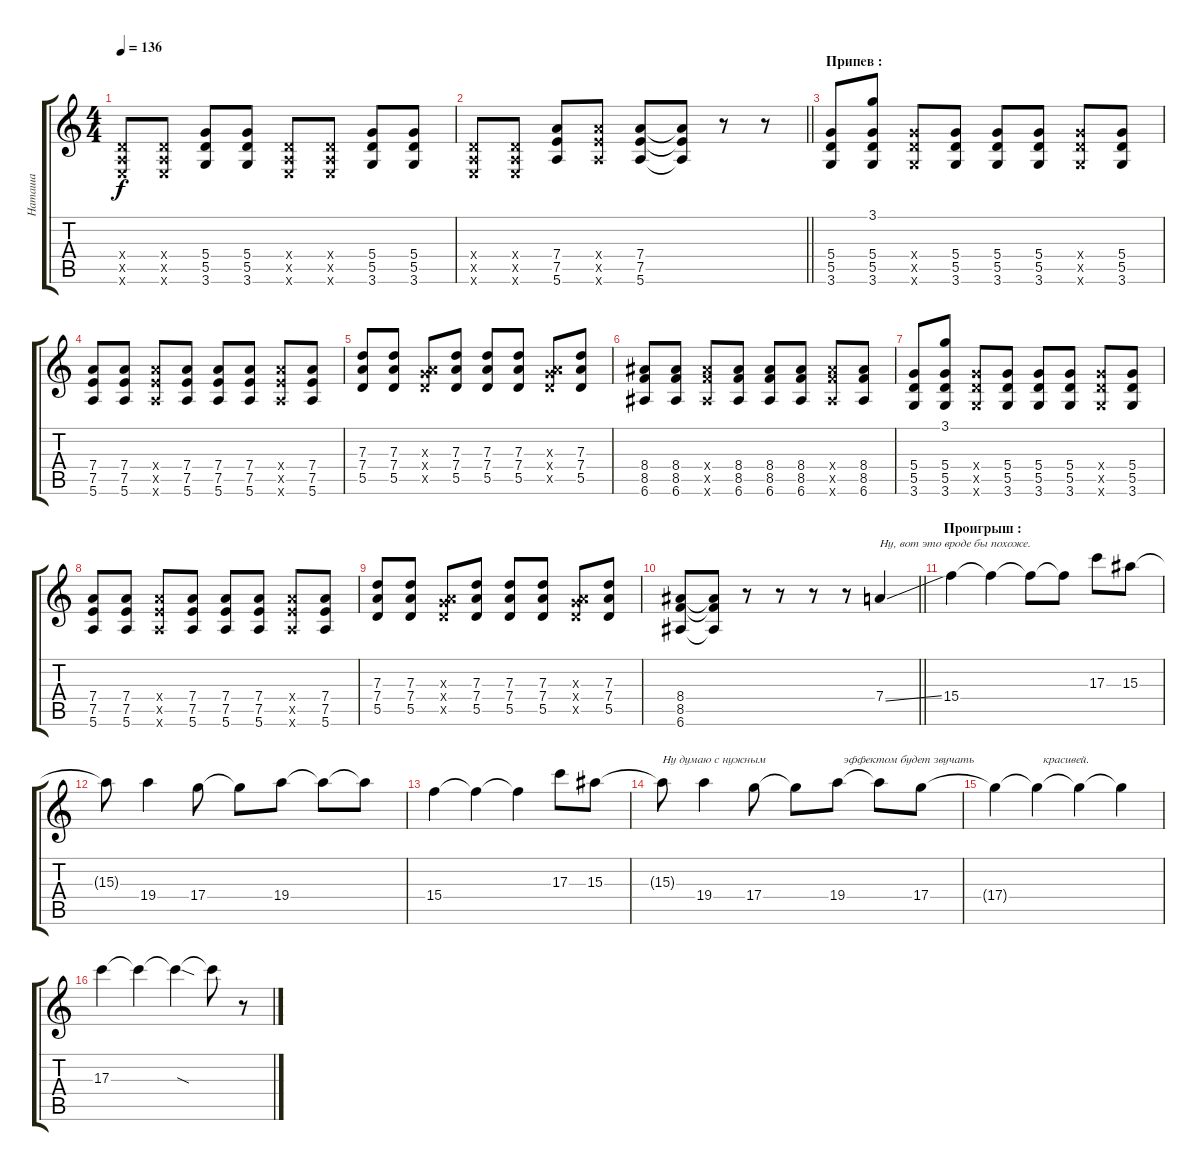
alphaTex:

\track ("Наташа" "Наташа") {instrument overdrivenguitar}
\staff {score tabs}
\tuning (E4 B3 G3 D3 A2 E2) {hide}
\ts (4 4)
\tempo 136
\clef g2
\ks c
(0.4{x} 0.5{x} 0.6{x}).8{dy f} (0.4{x} 0.5{x} 0.6{x}).8 (5.4 5.5 3.6).8 (5.4 5.5 3.6).8 (0.4{x} 0.5{x} 0.6{x}).8 (0.4{x} 0.5{x} 0.6{x}).8 (5.4 5.5 3.6).8 (5.4 5.5 3.6).8 |
\barLineRight lightlight
(0.4{x} 0.5{x} 0.6{x}).8 (0.4{x} 0.5{x} 0.6{x}).8 (7.4 7.5 5.6).8 (7.4{x} 7.5{x} 5.6{x}).8 (7.4 7.5 5.6).8 (7.4{t} 7.5{t} 5.6{t}).8 r.8 r.8 |
\section ("" "Припев :")
(5.4 5.5 3.6).8 (3.1 5.4 5.5 3.6).8 (5.4{x} 5.5{x} 3.6{x}).8 (5.4 5.5 3.6).8 (5.4 5.5 3.6).8 (5.4 5.5 3.6).8 (5.4{x} 5.5{x} 3.6{x}).8 (5.4 5.5 3.6).8 |
(7.4 7.5 5.6).8 (7.4 7.5 5.6).8 (7.4{x} 7.5{x} 5.6{x}).8 (7.4 7.5 5.6).8 (7.4 7.5 5.6).8 (7.4 7.5 5.6).8 (7.4{x} 7.5{x} 5.6{x}).8 (7.4 7.5 5.6).8 |
(7.3 7.4 5.5).8 (7.3 7.4 5.5).8 (0.3{x} 7.4{x} 5.5{x}).8 (7.3 7.4 5.5).8 (7.3 7.4 5.5).8 (7.3 7.4 5.5).8 (0.3{x} 7.4{x} 5.5{x}).8 (7.3 7.4 5.5).8 |
(8.4 8.5 6.6).8 (8.4 8.5 6.6).8 (8.4{x} 8.5{x} 6.6{x}).8 (8.4 8.5 6.6).8 (8.4 8.5 6.6).8 (8.4 8.5 6.6).8 (8.4{x} 8.5{x} 6.6{x}).8 (8.4 8.5 6.6).8 |
(5.4 5.5 3.6).8 (3.1 5.4 5.5 3.6).8 (5.4{x} 5.5{x} 3.6{x}).8 (5.4 5.5 3.6).8 (5.4 5.5 3.6).8 (5.4 5.5 3.6).8 (5.4{x} 5.5{x} 3.6{x}).8 (5.4 5.5 3.6).8 |
(7.4 7.5 5.6).8 (7.4 7.5 5.6).8 (7.4{x} 7.5{x} 5.6{x}).8 (7.4 7.5 5.6).8 (7.4 7.5 5.6).8 (7.4 7.5 5.6).8 (7.4{x} 7.5{x} 5.6{x}).8 (7.4 7.5 5.6).8 |
(7.3 7.4 5.5).8 (7.3 7.4 5.5).8 (0.3{x} 7.4{x} 5.5{x}).8 (7.3 7.4 5.5).8 (7.3 7.4 5.5).8 (7.3 7.4 5.5).8 (0.3{x} 7.4{x} 5.5{x}).8 (7.3 7.4 5.5).8 |
\barLineRight lightlight
(8.4 8.5 6.6).8 (8.4{t} 8.5{t} 6.6{t}).8 r.8 r.8 r.8 r.8 7.4{ss}.4{txt "Ну, вот это вроде бы похоже."} |
\section ("" "Проигрыш :")
15.4.4 15.4{t}.4 15.4{t}.8 15.4{t}.8 17.3.8 15.3.8 |
15.3{t}.8 19.4.4 17.4.8 17.4{t}.8 19.4.8 19.4{t}.8 19.4{t}.8 |
15.4.4 15.4{t}.4 15.4{t}.4 17.3.8 15.3.8 |
15.3{t}.8{txt "Ну думаю с нужным "} 19.4.4 17.4.8 17.4{t}.8 19.4.8{txt "  эффектом будет звучать "} 19.4{t}.8 17.4.8 |
17.4{t}.4 17.4{t}.4{txt "  красивей. "} 17.4{t}.4 17.4{t}.4 |
17.3.4 17.3{t}.4 17.3{sod t}.4 17.3{t}.8 r.8
